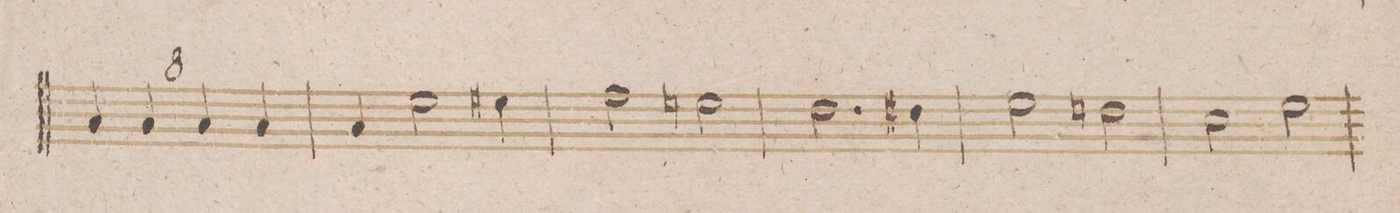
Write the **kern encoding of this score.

**kern	**dynam
*I"Fagotto 2do	*
*clefF4	*
*k[b-]	*
*met(c)	*
*M4/4	*
4C/	.
4C/	.
4C/	.
4C/	.
=191	=191
4C/	.
2G\	.
4G#X\	.
=192	=192
2A\	.
2Gn\	.
=193	=193
2.F\	.
4F#X\	.
=194	=194
2G\	.
2Fn\	.
=195	=195
2E\	.
2G\	.
=196	=196
*-	*-
